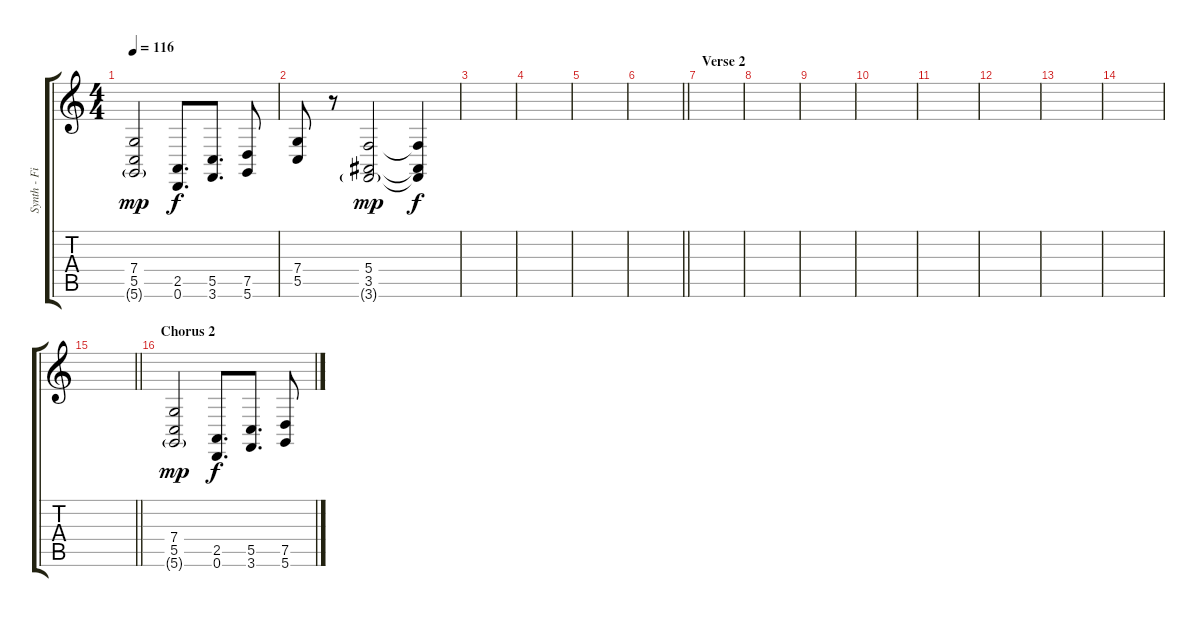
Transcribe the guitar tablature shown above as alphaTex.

\track ("Synth - Fills 1" "Synth - Fi") {instrument vibraphone}
\staff {score tabs}
\tuning (D4 A3 F3 C3 G2 D2) {hide}
\ts (4 4)
\tempo 116
\clef g2
\ks c
(7.4 5.5 5.6{g}).2{dy mp} (2.5 0.6).8{d dy f} (5.5 3.6).8{d} (7.5 5.6).8 |
(7.4 5.5).8 r.8 (5.4 3.5 3.6{g}).2{dy mp} (5.4{t} 3.5{t} 3.6{t}).4{dy f} |
|
|
|
\barLineRight lightlight
|
\section ("" "Verse 2")
|
|
|
|
|
|
|
|
\barLineRight lightlight
|
\section ("" "Chorus 2")
(7.4 5.5 5.6{g}).2{dy mp volume 9 instrument distortionguitar} (2.5 0.6).8{d dy f} (5.5 3.6).8{d} (7.5 5.6).8
